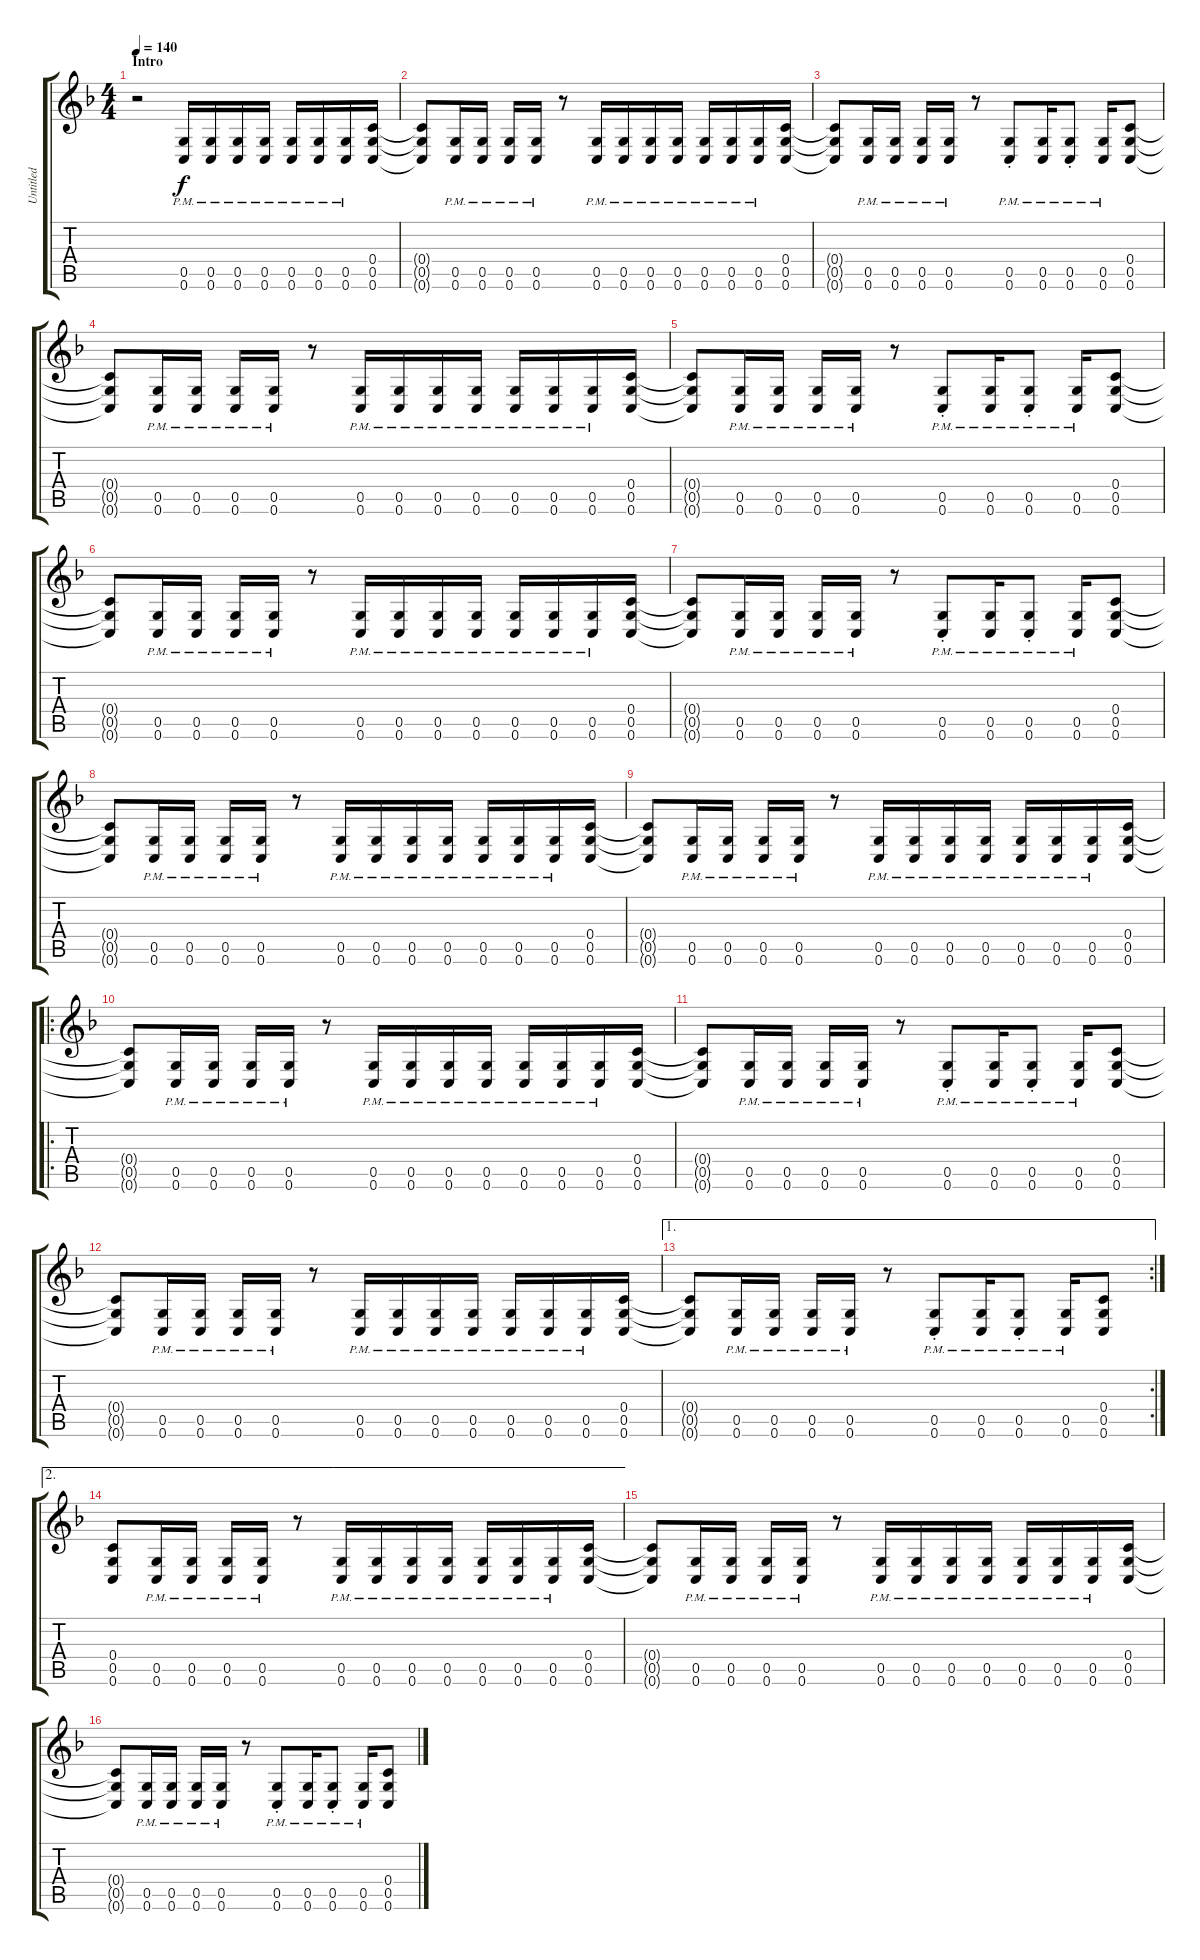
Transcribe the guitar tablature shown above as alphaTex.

\track ("Untitled" "Untitled") {instrument distortionguitar}
\staff {score tabs}
\tuning (D4 A3 F3 C3 G2 C2) {hide}
\ts (4 4)
\section ("" "Intro")
\tempo 140
\clef g2
\ks f
r.2{dy f instrument distortionguitar} (0.5{pm} 0.6{pm}).16 (0.5{pm} 0.6{pm}).16 (0.5{pm} 0.6{pm}).16 (0.5{pm} 0.6{pm}).16 (0.5{pm} 0.6{pm}).16 (0.5{pm} 0.6{pm}).16 (0.5{pm} 0.6{pm}).16 (0.4 0.5 0.6).16 |
(0.4{t} 0.5{t} 0.6{t}).8 (0.5{pm} 0.6{pm}).16 (0.5{pm} 0.6{pm}).16 (0.5{pm} 0.6{pm}).16 (0.5{pm} 0.6{pm}).16 r.8 (0.5{pm} 0.6{pm}).16 (0.5{pm} 0.6{pm}).16 (0.5{pm} 0.6{pm}).16 (0.5{pm} 0.6{pm}).16 (0.5{pm} 0.6{pm}).16 (0.5{pm} 0.6{pm}).16 (0.5{pm} 0.6{pm}).16 (0.4 0.5 0.6).16 |
(0.4{t} 0.5{t} 0.6{t}).8 (0.5{pm} 0.6{pm}).16 (0.5{pm} 0.6{pm}).16 (0.5{pm} 0.6{pm}).16 (0.5{pm} 0.6{pm}).16 r.8 (0.5{pm st} 0.6{pm st}).8 (0.5{pm} 0.6{pm}).16 (0.5{pm st} 0.6{pm st}).8 (0.5{pm} 0.6{pm}).16 (0.4 0.5 0.6).8 |
(0.4{t} 0.5{t} 0.6{t}).8 (0.5{pm} 0.6{pm}).16 (0.5{pm} 0.6{pm}).16 (0.5{pm} 0.6{pm}).16 (0.5{pm} 0.6{pm}).16 r.8 (0.5{pm} 0.6{pm}).16 (0.5{pm} 0.6{pm}).16 (0.5{pm} 0.6{pm}).16 (0.5{pm} 0.6{pm}).16 (0.5{pm} 0.6{pm}).16 (0.5{pm} 0.6{pm}).16 (0.5{pm} 0.6{pm}).16 (0.4 0.5 0.6).16 |
(0.4{t} 0.5{t} 0.6{t}).8 (0.5{pm} 0.6{pm}).16 (0.5{pm} 0.6{pm}).16 (0.5{pm} 0.6{pm}).16 (0.5{pm} 0.6{pm}).16 r.8 (0.5{pm st} 0.6{pm st}).8 (0.5{pm} 0.6{pm}).16 (0.5{pm st} 0.6{pm st}).8 (0.5{pm} 0.6{pm}).16 (0.4 0.5 0.6).8 |
(0.4{t} 0.5{t} 0.6{t}).8 (0.5{pm} 0.6{pm}).16 (0.5{pm} 0.6{pm}).16 (0.5{pm} 0.6{pm}).16 (0.5{pm} 0.6{pm}).16 r.8 (0.5{pm} 0.6{pm}).16 (0.5{pm} 0.6{pm}).16 (0.5{pm} 0.6{pm}).16 (0.5{pm} 0.6{pm}).16 (0.5{pm} 0.6{pm}).16 (0.5{pm} 0.6{pm}).16 (0.5{pm} 0.6{pm}).16 (0.4 0.5 0.6).16 |
(0.4{t} 0.5{t} 0.6{t}).8 (0.5{pm} 0.6{pm}).16 (0.5{pm} 0.6{pm}).16 (0.5{pm} 0.6{pm}).16 (0.5{pm} 0.6{pm}).16 r.8 (0.5{pm st} 0.6{pm st}).8 (0.5{pm} 0.6{pm}).16 (0.5{pm st} 0.6{pm st}).8 (0.5{pm} 0.6{pm}).16 (0.4 0.5 0.6).8 |
(0.4{t} 0.5{t} 0.6{t}).8 (0.5{pm} 0.6{pm}).16 (0.5{pm} 0.6{pm}).16 (0.5{pm} 0.6{pm}).16 (0.5{pm} 0.6{pm}).16 r.8 (0.5{pm} 0.6{pm}).16 (0.5{pm} 0.6{pm}).16 (0.5{pm} 0.6{pm}).16 (0.5{pm} 0.6{pm}).16 (0.5{pm} 0.6{pm}).16 (0.5{pm} 0.6{pm}).16 (0.5{pm} 0.6{pm}).16 (0.4 0.5 0.6).16 |
(0.4{t} 0.5{t} 0.6{t}).8 (0.5{pm} 0.6{pm}).16 (0.5{pm} 0.6{pm}).16 (0.5{pm} 0.6{pm}).16 (0.5{pm} 0.6{pm}).16 r.8 (0.5{pm} 0.6{pm}).16 (0.5{pm} 0.6{pm}).16 (0.5{pm} 0.6{pm}).16 (0.5{pm} 0.6{pm}).16 (0.5{pm} 0.6{pm}).16 (0.5{pm} 0.6{pm}).16 (0.5{pm} 0.6{pm}).16 (0.4 0.5 0.6).16 |
\ro
(0.4{t} 0.5{t} 0.6{t}).8 (0.5{pm} 0.6{pm}).16 (0.5{pm} 0.6{pm}).16 (0.5{pm} 0.6{pm}).16 (0.5{pm} 0.6{pm}).16 r.8 (0.5{pm} 0.6{pm}).16 (0.5{pm} 0.6{pm}).16 (0.5{pm} 0.6{pm}).16 (0.5{pm} 0.6{pm}).16 (0.5{pm} 0.6{pm}).16 (0.5{pm} 0.6{pm}).16 (0.5{pm} 0.6{pm}).16 (0.4 0.5 0.6).16 |
(0.4{t} 0.5{t} 0.6{t}).8 (0.5{pm} 0.6{pm}).16 (0.5{pm} 0.6{pm}).16 (0.5{pm} 0.6{pm}).16 (0.5{pm} 0.6{pm}).16 r.8 (0.5{pm st} 0.6{pm st}).8 (0.5{pm} 0.6{pm}).16 (0.5{pm st} 0.6{pm st}).8 (0.5{pm} 0.6{pm}).16 (0.4 0.5 0.6).8 |
(0.4{t} 0.5{t} 0.6{t}).8 (0.5{pm} 0.6{pm}).16 (0.5{pm} 0.6{pm}).16 (0.5{pm} 0.6{pm}).16 (0.5{pm} 0.6{pm}).16 r.8 (0.5{pm} 0.6{pm}).16 (0.5{pm} 0.6{pm}).16 (0.5{pm} 0.6{pm}).16 (0.5{pm} 0.6{pm}).16 (0.5{pm} 0.6{pm}).16 (0.5{pm} 0.6{pm}).16 (0.5{pm} 0.6{pm}).16 (0.4 0.5 0.6).16 |
\ae 1
\rc 2
(0.4{t} 0.5{t} 0.6{t}).8 (0.5{pm} 0.6{pm}).16 (0.5{pm} 0.6{pm}).16 (0.5{pm} 0.6{pm}).16 (0.5{pm} 0.6{pm}).16 r.8 (0.5{pm st} 0.6{pm st}).8 (0.5{pm} 0.6{pm}).16 (0.5{pm st} 0.6{pm st}).8 (0.5{pm} 0.6{pm}).16 (0.4 0.5 0.6).8 |
\ae 2
(0.4 0.5 0.6).8 (0.5{pm} 0.6{pm}).16 (0.5{pm} 0.6{pm}).16 (0.5{pm} 0.6{pm}).16 (0.5{pm} 0.6{pm}).16 r.8 (0.5{pm} 0.6{pm}).16 (0.5{pm} 0.6{pm}).16 (0.5{pm} 0.6{pm}).16 (0.5{pm} 0.6{pm}).16 (0.5{pm} 0.6{pm}).16 (0.5{pm} 0.6{pm}).16 (0.5{pm} 0.6{pm}).16 (0.4 0.5 0.6).16 |
(0.4{t} 0.5{t} 0.6{t}).8 (0.5{pm} 0.6{pm}).16 (0.5{pm} 0.6{pm}).16 (0.5{pm} 0.6{pm}).16 (0.5{pm} 0.6{pm}).16 r.8 (0.5{pm} 0.6{pm}).16 (0.5{pm} 0.6{pm}).16 (0.5{pm} 0.6{pm}).16 (0.5{pm} 0.6{pm}).16 (0.5{pm} 0.6{pm}).16 (0.5{pm} 0.6{pm}).16 (0.5{pm} 0.6{pm}).16 (0.4 0.5 0.6).16 |
(0.4{t} 0.5{t} 0.6{t}).8 (0.5{pm} 0.6{pm}).16 (0.5{pm} 0.6{pm}).16 (0.5{pm} 0.6{pm}).16 (0.5{pm} 0.6{pm}).16 r.8 (0.5{pm st} 0.6{pm st}).8 (0.5{pm} 0.6{pm}).16 (0.5{pm st} 0.6{pm st}).8 (0.5{pm} 0.6{pm}).16 (0.4 0.5 0.6).8
